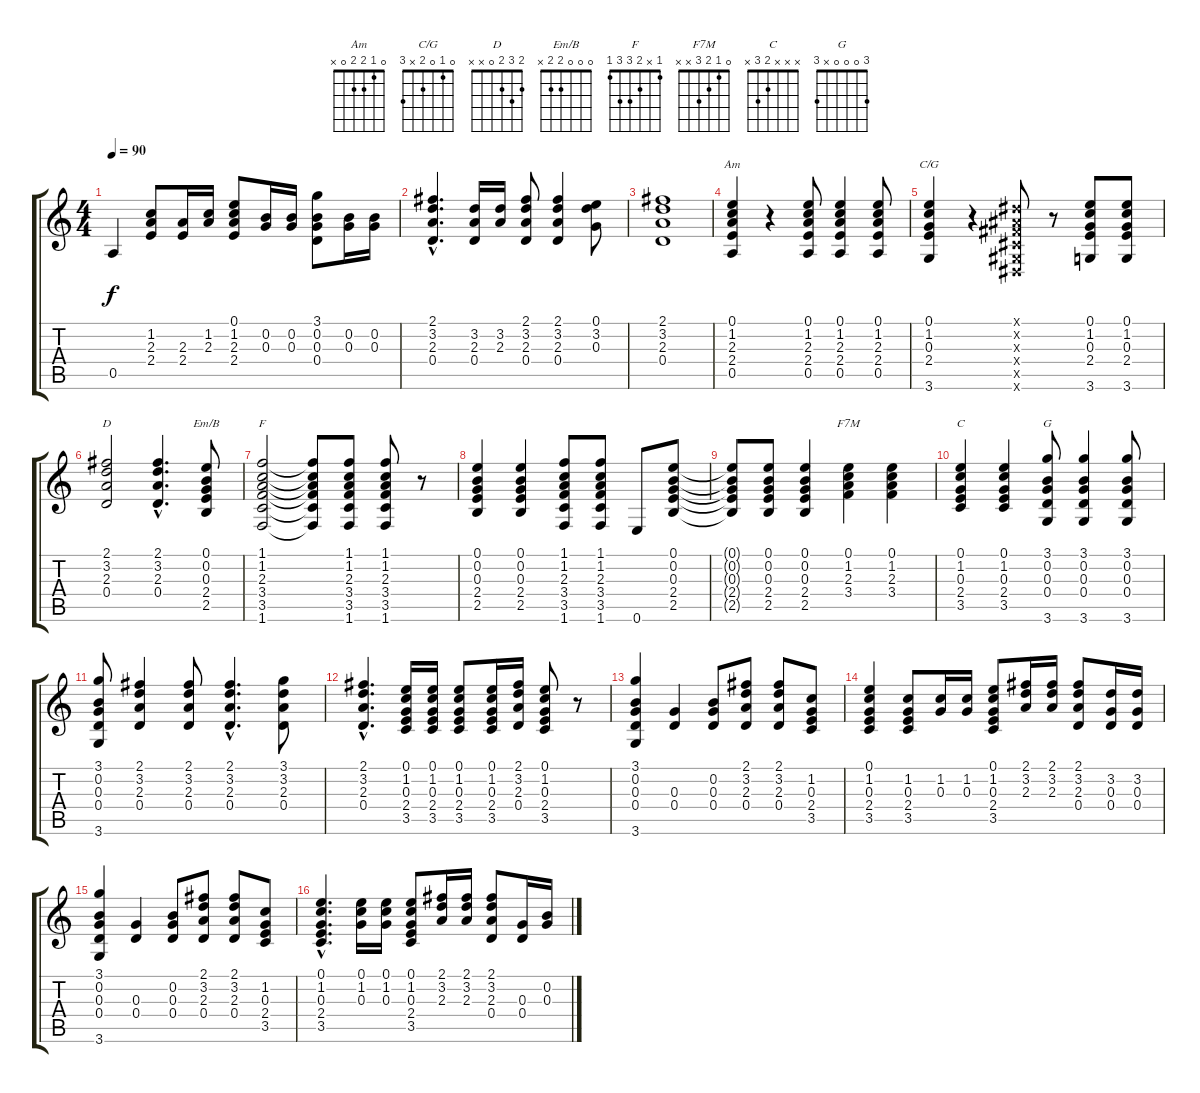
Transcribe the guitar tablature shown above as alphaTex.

\track "" {instrument acousticguitarnylon}
\staff {score tabs}
\tuning (E4 B3 G3 D3 A2 E2) {hide}
\chord ("Am" 0 1 2 2 0 x)
\chord ("C/G" 0 1 0 2 x 3)
\chord ("D" 2 3 2 0 x x)
\chord ("Em/B" 0 0 0 2 2 x)
\chord ("F" 1 x 2 3 3 1)
\chord ("F7M" 0 1 2 3 x x)
\chord ("C" x x x 2 3 x)
\chord ("G" 3 0 0 0 x 3)
\ts (4 4)
\tempo 90
\clef g2
\ks c
0.5.4{dy f} (1.2 2.3 2.4).8 (2.3 2.4).16 (1.2 2.3).16 (0.1 1.2 2.3 2.4).8 (0.2 0.3).16 (0.2 0.3).16 (3.1 0.2 0.3 0.4).8 (0.2 0.3).16 (0.2 0.3).16 |
(2.1{hac} 3.2{hac} 2.3{hac} 0.4{hac}).4{d} (3.2 2.3 0.4).16 (3.2 2.3).16 (2.1 3.2 2.3 0.4).8 (2.1 3.2 2.3 0.4).4 (0.1 3.2 0.3).8 |
(2.1 3.2 2.3 0.4).1 |
(0.1 1.2 2.3 2.4 0.5).4{ch "Am"} r.4 (0.1 1.2 2.3 2.4 0.5).8 (0.1 1.2 2.3 2.4 0.5).4 (0.1 1.2 2.3 2.4 0.5).8 |
(0.1 1.2 0.3 2.4 3.6).4{ch "C/G"} r.4 (-1.1{x} -1.2{x} -1.3{x} -1.4{x} -1.5{x} -1.6{x}).8 r.8 (0.1 1.2 0.3 2.4 3.6).8 (0.1 1.2 0.3 2.4 3.6).8 |
(2.1 3.2 2.3 0.4).2{ch "D"} (2.1{hac} 3.2{hac} 2.3{hac} 0.4{hac}).4{d} (0.1 0.2 0.3 2.4 2.5).8{ch "Em/B"} |
(1.1 1.2 2.3 3.4 3.5 1.6).2{ch "F"} (1.1{t} 1.2{t} 2.3{t} 3.4{t} 3.5{t} 1.6{t}).8 (1.1 1.2 2.3 3.4 3.5 1.6).8 (1.1 1.2 2.3 3.4 3.5 1.6).8 r.8 |
(0.1 0.2 0.3 2.4 2.5).4 (0.1 0.2 0.3 2.4 2.5).4 (1.1 1.2 2.3 3.4 3.5 1.6).8 (1.1 1.2 2.3 3.4 3.5 1.6).8 0.6.8 (0.1 0.2 0.3 2.4 2.5).8 |
(0.1{t} 0.2{t} 0.3{t} 2.4{t} 2.5{t}).8 (0.1 0.2 0.3 2.4 2.5).8 (0.1 0.2 0.3 2.4 2.5).4 (0.1 1.2 2.3 3.4).4{ch "F7M"} (0.1 1.2 2.3 3.4).4 |
(0.1 1.2 0.3 2.4 3.5).4{ch "C"} (0.1 1.2 0.3 2.4 3.5).4 (3.1 0.2 0.3 0.4 3.6).8{ch "G"} (3.1 0.2 0.3 0.4 3.6).4 (3.1 0.2 0.3 0.4 3.6).8 |
(3.1 0.2 0.3 0.4 3.6).8 (2.1 3.2 2.3 0.4).4 (2.1 3.2 2.3 0.4).8 (2.1{hac} 3.2{hac} 2.3{hac} 0.4{hac}).4{d} (3.1 3.2 2.3 0.4).8 |
(2.1{hac} 3.2{hac} 2.3{hac} 0.4{hac}).4{d} (0.1 1.2 0.3 2.4 3.5).16 (0.1 1.2 0.3 2.4 3.5).16 (0.1 1.2 0.3 2.4 3.5).8 (0.1 1.2 0.3 2.4 3.5).16 (2.1 3.2 2.3 0.4).16 (0.1 1.2 0.3 2.4 3.5).8 r.8 |
(3.1 0.2 0.3 0.4 3.6).4 (0.3 0.4).4 (0.2 0.3 0.4).8 (2.1 3.2 2.3 0.4).8 (2.1 3.2 2.3 0.4).8 (1.2 0.3 2.4 3.5).8 |
(0.1 1.2 0.3 2.4 3.5).4 (1.2 0.3 2.4 3.5).8 (1.2 0.3).16 (1.2 0.3).16 (0.1 1.2 0.3 2.4 3.5).8 (2.1 3.2 2.3).16 (2.1 3.2 2.3).16 (2.1 3.2 2.3 0.4).8 (3.2 0.3 0.4).16 (3.2 0.3 0.4).16 |
(3.1 0.2 0.3 0.4 3.6).4 (0.3 0.4).4 (0.2 0.3 0.4).8 (2.1 3.2 2.3 0.4).8 (2.1 3.2 2.3 0.4).8 (1.2 0.3 2.4 3.5).8 |
(0.1{hac} 1.2{hac} 0.3{hac} 2.4{hac} 3.5{hac}).4{d} (0.1 1.2 0.3).16 (0.1 1.2 0.3).16 (0.1 1.2 0.3 2.4 3.5).8 (2.1 3.2 2.3).16 (2.1 3.2 2.3).16 (2.1 3.2 2.3 0.4).8 (0.3 0.4).16 (0.2 0.3).16
